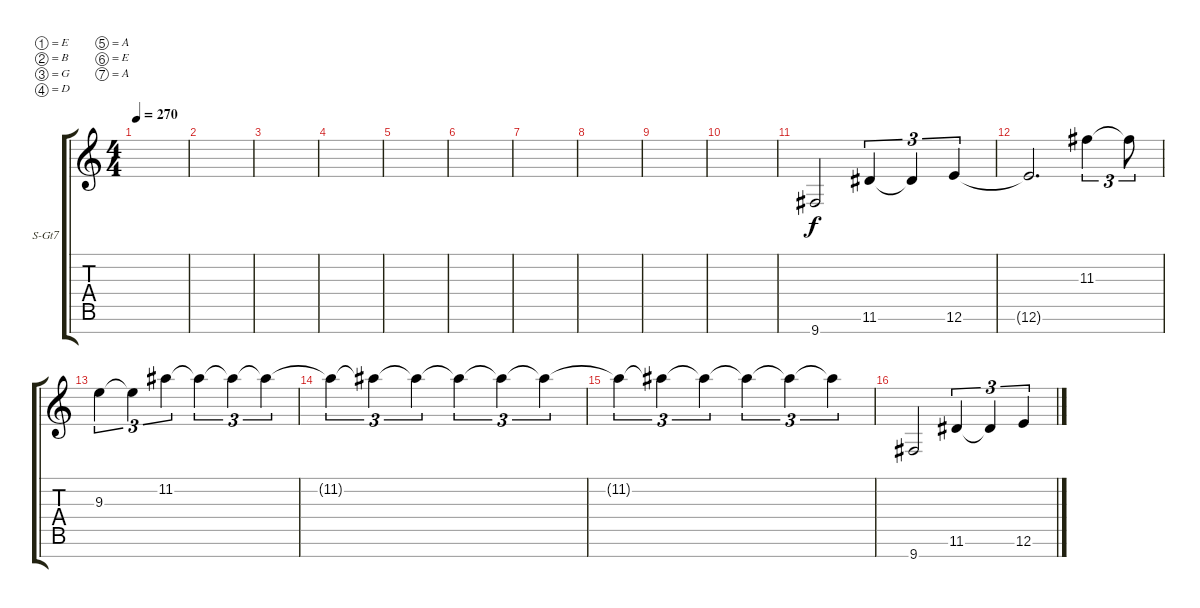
\defaultSystemsLayout 4
\bracketExtendMode groupsimilarinstruments
\firstSystemTrackNameOrientation horizontal
\otherSystemsTrackNameOrientation horizontal
\track ("Steel Guitar" "S-Gt7") {instrument acousticguitarsteel}
\staff {score tabs}
\tuning (E4 B3 G3 D3 A2 E2 A1)
\ts (4 4)
\tempo 270
\clef g2
\scale
0.487395
\ks c
|
\scale
0.256303 |
\scale
0.256303 |
\scale
0.333333 |
\scale
0.333333 |
\scale
0.333333 |
\scale
0.333333 |
\scale
0.333333 |
\scale
0.333333 |
\scale
0.333333 |
\scale
0.333333 9.7.2 11.6.4{tu (3 2)} 11.6{t}.4{tu (3 2)} 12.6.4{tu (3 2)} |
\scale
0.333333 12.6{t}.2{d} 11.3.4{tu (3 2)} 11.3{t}.8{tu (3 2)} |
\scale
0.333333 9.3.4{tu (3 2)} 9.3{t}.4{tu (3 2)} 11.2.4{tu (3 2)} 11.2{t}.4{tu (3 2)} 11.2{t}.4{tu (3 2)} 11.2{t}.4{tu (3 2)} |
\scale
0.333333 11.2{t}.4{tu (3 2)} 11.2{t}.4{tu (3 2)} 11.2{t}.4{tu (3 2)} 11.2{t}.4{tu (3 2)} 11.2{t}.4{tu (3 2)} 11.2{t}.4{tu (3 2)} |
\scale
0.333333 11.2{t}.4{tu (3 2)} 11.2{t}.4{tu (3 2)} 11.2{t}.4{tu (3 2)} 11.2{t}.4{tu (3 2)} 11.2{t}.4{tu (3 2)} 11.2{t}.4{tu (3 2)} |
\scale
0.333333 9.7.2 11.6.4{tu (3 2)} 11.6{t}.4{tu (3 2)} 12.6.4{tu (3 2)}
